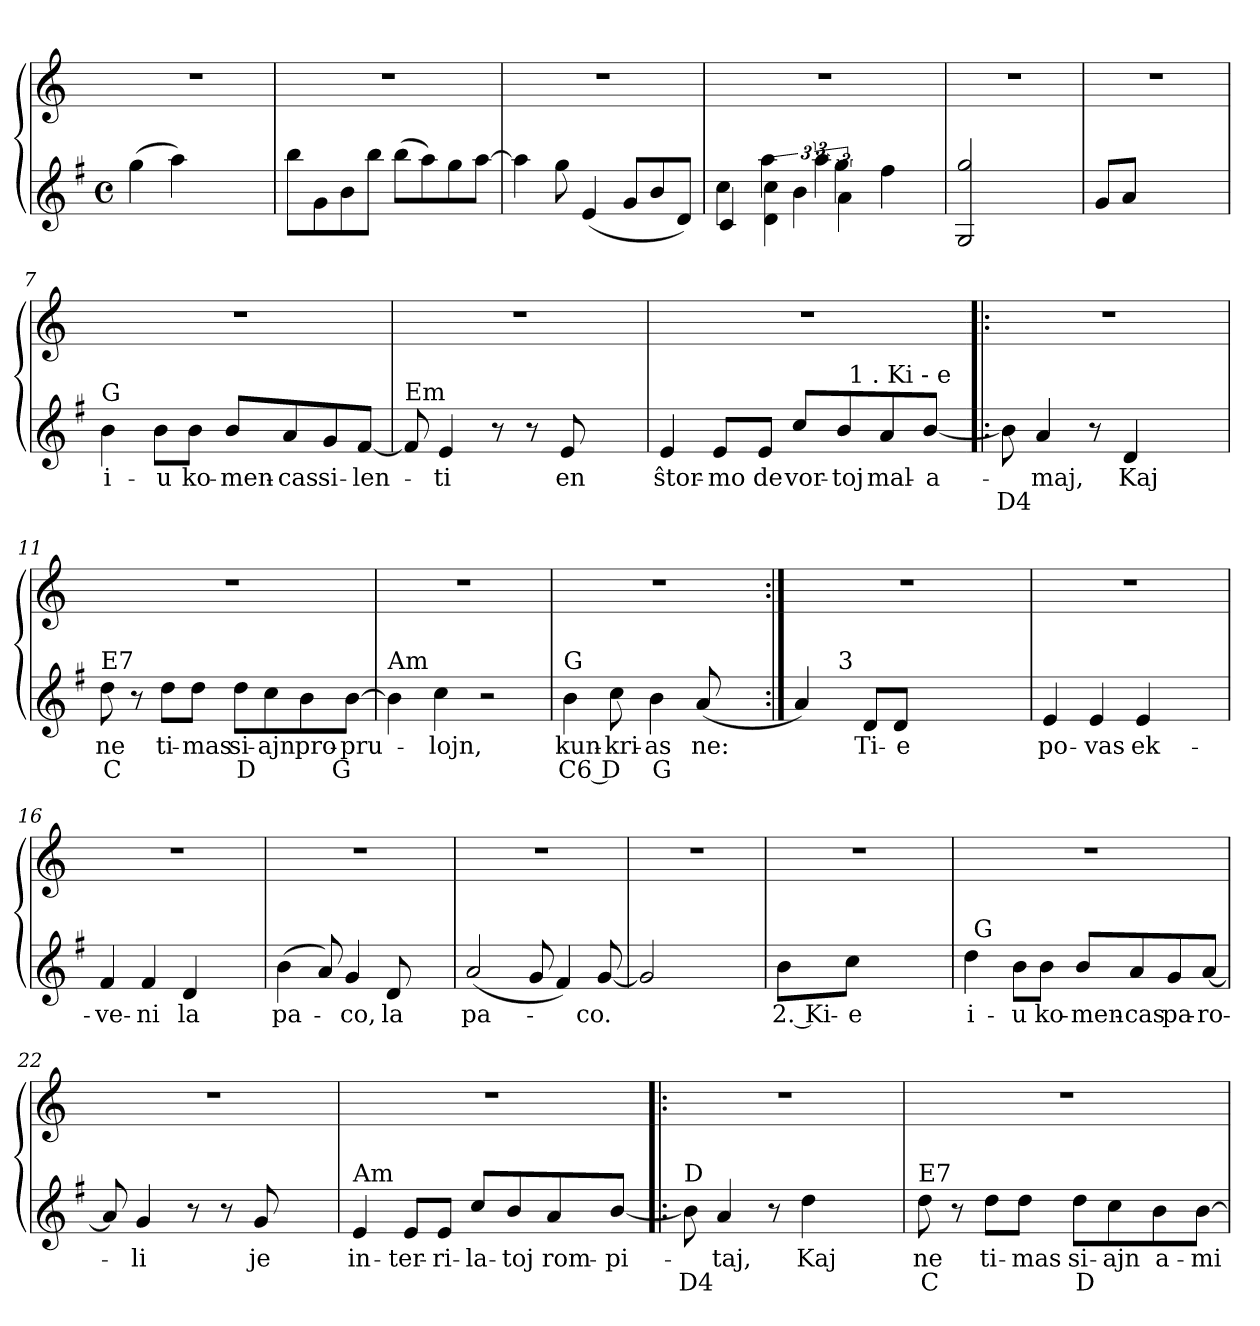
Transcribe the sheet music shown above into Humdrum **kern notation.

**kern	**text	**text	**kern
*part2	*part2	*part2	*part1
*staff2	*staff2	*staff2	*staff1
*clefG2	*	*	*clefG2
*k[f#]	*	*	*k[]
*G:	*	*	*C:
*M4/4	*	*	*
*met(c)	*	*	*
=1	=1	=1	=1
(>4gg\	.	.	1r
4aa\)	.	.	.
2ryy	.	.	.
=2	=2	=2	=2
8bb\L	.	.	1r
8g\	.	.	.
8b\	.	.	.
8bb\J	.	.	.
(>8bb\L	.	.	.
8aa\)	.	.	.
8gg\	.	.	.
[>8aa\J	.	.	.
=3	=3	=3	=3
4aa\]	.	.	1r
8gg\	.	.	.
(<4e/	.	.	.
8g/L	.	.	.
8b/	.	.	.
8d/J)	.	.	.
=4	=4	=4	=4
*^	*	*	*
*	*^	*	*	*
*	*	*^	*	*	*
4c/	4cc\	4ryy	12%5ryy	.	.	1r
4aa\	4ryy	6d\ 6cc\	.	.	.	.
*	*	*	*Xtuplet	*	*	*
.	.	6ryy	6b\	.	.	.
12ryy	6aa\	.	.	.	.	.
6a\	.	6gg\	6ryy	.	.	.
.	12ryy	.	.	.	.	.
12ryy	4ryy	12ryy	6ff#\	.	.	.
6ryy	.	6ryy	.	.	.	.
.	.	.	12ryy	.	.	.
*v	*v	*v	*v	*	*	*
=5	=5	=5	=5
2G/ 2gg/	.	.	1r
2ryy	.	.	.
=6	=6	=6	=6
8g/L	.	.	1r
8a/J	.	.	.
2.ryy	.	.	.
!!LO:LB:g=z
=7	=7	=7	=7
!LO:TX:a:t=G	!	!	!
!	!LO:LY:b	!	!
4b\	i-	.	1r
!	!LO:LY:b	!	!
8b\L	-u	.	.
!	!LO:LY:b	!	!
8b\J	ko-	.	.
!	!LO:LY:b	!	!
8b/L	-men-	.	.
!	!LO:LY:b	!	!
8a/	-cas	.	.
!	!LO:LY:b	!	!
8g/	si-	.	.
!	!LO:LY:b	!	!
[<8f#/J	-len-	.	.
=8	=8	=8	=8
!LO:TX:a:t=Em	!	!	!
8f#/]	.	.	1r
!	!LO:LY:b	!	!
4e/	-ti	.	.
8r	.	.	.
8r	.	.	.
!	!LO:LY:b	!	!
8e/	en	.	.
4ryy	.	.	.
=9	=9	=9	=9
!LO:TX:a:t=Am	!	!	!
!	!LO:LY:b	!	!
*^	*	*	*
4e/	3ryy	ŝtor-	.	1r
!	!	!LO:LY:b	!	!
8e/L	.	-mo	.	.
.	6...ryy	.	.	.
!	!	!LO:LY:b	!	!
8e/J	.	de	.	.
!	!	!LO:LY:b	!	!
8cc/L	.	vor-	.	.
!	!	!LO:LY:b	!	!
8b/	.	-toj	.	.
!	!LO:TX:a:t=1 . Ki - e	!	!	!
.	3ryy	.	.	.
!	!	!LO:LY:b	!	!
8a/	.	mal-	.	.
!	!	!LO:LY:b	!	!
[<8b/J	.	-a-	.	.
.	48ryy	.	.	.
!!LO:LB:g=z
=10!|:	=10!|:	=10!|:	=10!|:	=10!|:
!LO:TX:a:t=D	!	!	!	!
!	!	!	!LO:LY:b	!
*v	*v	*	*	*
8b\]	.	D4	1r
!	!LO:LY:b	!	!
4a/	-maj,	.	.
8r	.	.	.
!	!LO:LY:b	!	!
4d/	Kaj	.	.
4ryy	.	.	.
=11	=11	=11	=11
!LO:TX:a:t=E7	!	!	!
!	!LO:LY:b	!LO:LY:b	!
8dd\	ne	C	1r
8r	.	.	.
!	!LO:LY:b	!	!
8dd\L	ti-	.	.
!	!LO:LY:b	!	!
8dd\J	-mas	.	.
!	!LO:LY:b	!LO:LY:b	!
8dd\L	si-	D	.
!	!LO:LY:b	!	!
8cc\	-ajn	.	.
!	!LO:LY:b	!	!
8b\	pro-	.	.
!	!LO:LY:b	!LO:LY:b	!
[>8b\J	-pru-	G	.
=12	=12	=12	=12
!LO:TX:a:t=Am	!	!	!
4b\]	.	.	1r
!	!LO:LY:b	!	!
4cc\	-lojn,	.	.
2r	.	.	.
=13	=13	=13	=13
!LO:TX:a:t=G	!	!	!
!	!LO:LY:b	!LO:LY:b	!
4b\	kun-	C6 D	1r
!	!LO:LY:b	!	!
8cc\	-kri-	.	.
!	!LO:LY:b	!LO:LY:b	!
4b\	-as	G	.
!	!LO:LY:b	!	!
(<8a/	ne:	.	.
4ryy	.	.	.
!!LO:LB:g=z
=14:|!	=14:|!	=14:|!	=14:|!
*^	*	*	*
4a/)	8ryy	.	.	1r
.	32ryy	.	.	.
!	!LO:TX:a:t=3	!	!	!
.	2ryy	.	.	.
!	!	!LO:LY:b	!	!
8d/L	.	Ti-	.	.
!	!	!LO:LY:b	!	!
8d/J	.	-e	.	.
2ryy	.	.	.	.
.	4ryy	.	.	.
.	16.ryy	.	.	.
=15	=15	=15	=15	=15
!	!	!LO:LY:b	!	!
*v	*v	*	*	*
4e/	po-	.	1r
!	!LO:LY:b	!	!
4e/	-vas	.	.
!	!LO:LY:b	!	!
4e/	ek-	.	.
4ryy	.	.	.
=16	=16	=16	=16
!	!LO:LY:b	!	!
4f#/	-ve-	.	1r
!	!LO:LY:b	!	!
4f#/	-ni	.	.
!	!LO:LY:b	!	!
4d/	la	.	.
4ryy	.	.	.
=17	=17	=17	=17
!	!LO:LY:b	!	!
(>4b\	pa-	.	1r
8a/)	.	.	.
!	!LO:LY:b	!	!
4g/	-co,	.	.
!	!LO:LY:b	!	!
8d/	la	.	.
4ryy	.	.	.
=18	=18	=18	=18
!	!LO:LY:b	!	!
(<2a/	pa-	.	1r
8g/	.	.	.
4f#/)	.	.	.
!	!LO:LY:b	!	!
[<8g/	-co.	.	.
=19	=19	=19	=19
2g/]	.	.	1r
2ryy	.	.	.
!!LO:LB:g=z
=20	=20	=20	=20
!	!LO:LY:b:rj	!	!
8b\L	2. Ki-	.	1r
!	!LO:LY:b	!	!
8cc\J	-e	.	.
2.ryy	.	.	.
=21	=21	=21	=21
!	!LO:LY:b	!	!
*^	*	*	*
4dd\	48ryy	i-	.	1r
!	!LO:TX:a:t=G	!	!	!
.	3%2ryy	.	.	.
!	!	!LO:LY:b	!	!
8b\L	.	-u	.	.
!	!	!LO:LY:b	!	!
8b\J	.	ko-	.	.
!	!	!LO:LY:b	!	!
8b/L	.	-men-	.	.
!	!	!LO:LY:b	!	!
8a/	.	-cas	.	.
.	6...ryy	.	.	.
!	!	!LO:LY:b	!	!
8g/	.	pa-	.	.
!	!	!LO:LY:b	!	!
[<8a/J	.	-ro-	.	.
=22	=22	=22	=22	=22
!LO:TX:a:t=Em	!	!	!	!
*v	*v	*	*	*
8a/]	.	.	1r
!	!LO:LY:b	!	!
4g/	-li	.	.
8r	.	.	.
8r	.	.	.
!	!LO:LY:b	!	!
8g/	je	.	.
4ryy	.	.	.
=23	=23	=23	=23
!LO:TX:a:t=Am	!	!	!
!	!LO:LY:b	!	!
4e/	in-	.	1r
!	!LO:LY:b	!	!
8e/L	-ter-	.	.
!	!LO:LY:b	!	!
8e/J	-ri-	.	.
!	!LO:LY:b	!	!
8cc/L	-la-	.	.
!	!LO:LY:b	!	!
8b/	-toj	.	.
!	!LO:LY:b	!	!
8a/	rom-	.	.
!	!LO:LY:b	!	!
[<8b/J	-pi-	.	.
!!LO:LB:g=z
=24!|:	=24!|:	=24!|:	=24!|:
!LO:TX:a:t=D	!	!	!
!	!	!LO:LY:b	!
8b\]	.	D4	1r
!	!LO:LY:b	!	!
4a/	-taj,	.	.
8r	.	.	.
!	!LO:LY:b	!	!
4dd\	Kaj	.	.
4ryy	.	.	.
=25	=25	=25	=25
!LO:TX:a:t=E7	!	!	!
!	!LO:LY:b	!LO:LY:b	!
8dd\	ne	C	1r
8r	.	.	.
!	!LO:LY:b	!	!
8dd\L	ti-	.	.
!	!LO:LY:b	!	!
8dd\J	-mas	.	.
!	!LO:LY:b	!LO:LY:b	!
8dd\L	si-	D	.
!	!LO:LY:b	!	!
8cc\	-ajn	.	.
!	!LO:LY:b	!	!
8b\	a-	.	.
!	!LO:LY:b	!	!
[>8b\J	-mi-	.	.
=	=	=	=
*-	*-	*-	*-
